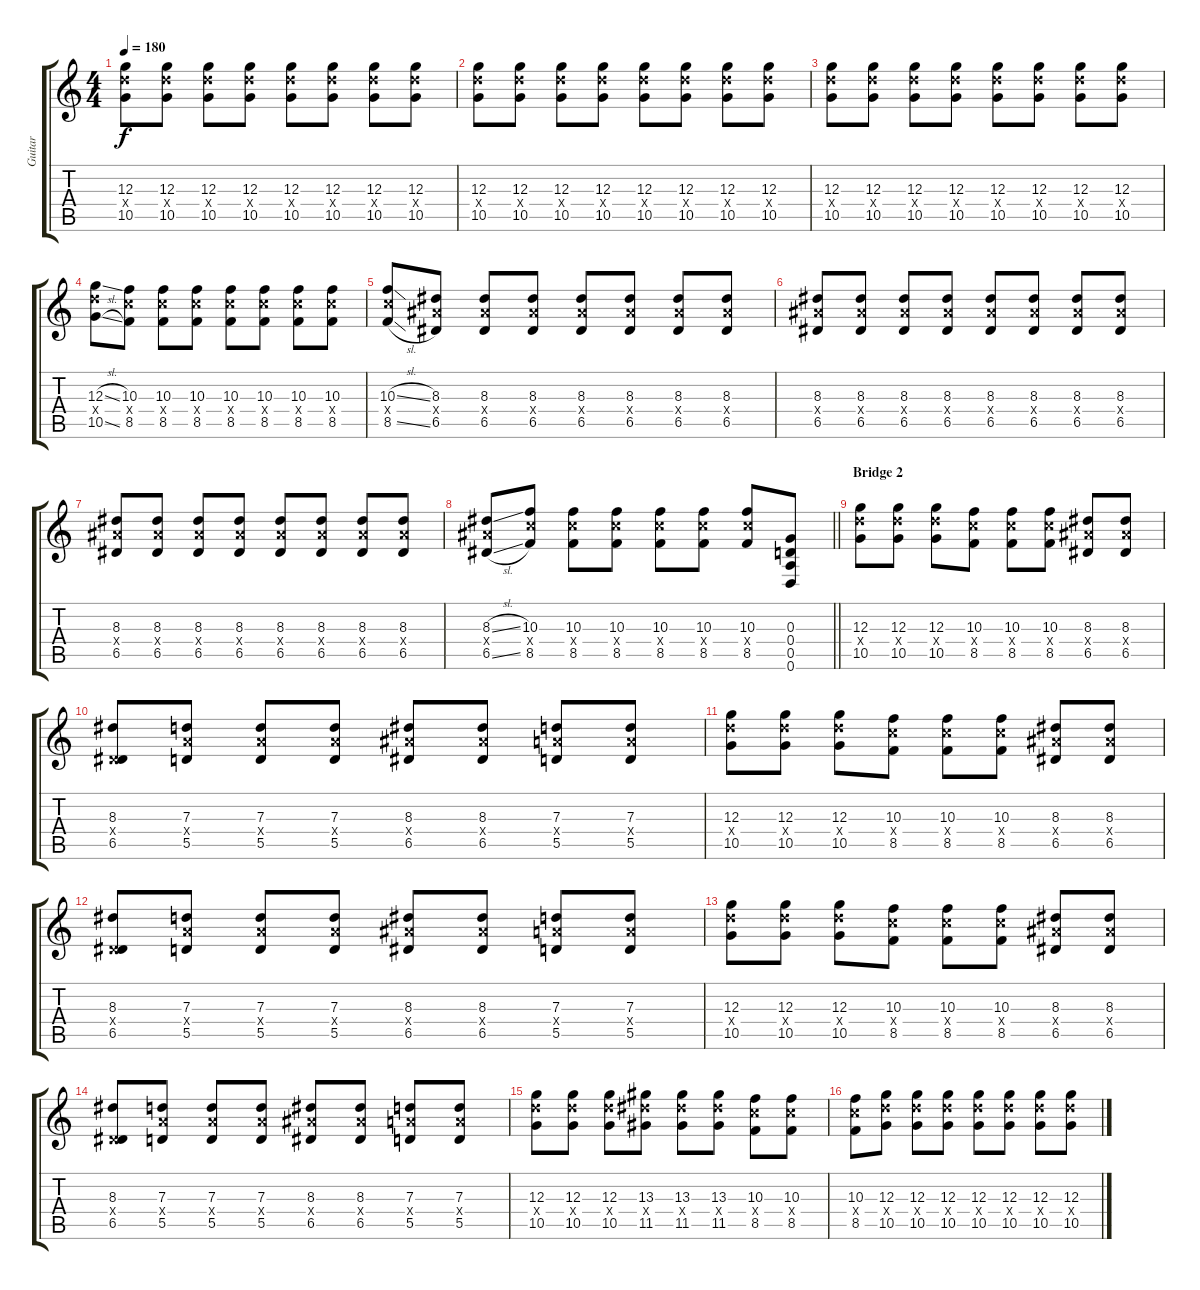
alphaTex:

\track ("Guitar" "Guitar") {instrument distortionguitar}
\staff {score tabs}
\tuning (E4 B3 G3 D3 A2 D2) {hide}
\ts (4 4)
\tempo 180
\clef g2
\ks c
(12.3 12.4{x} 10.5).8{dy f} (12.3 12.4{x} 10.5).8 (12.3 12.4{x} 10.5).8 (12.3 12.4{x} 10.5).8 (12.3 12.4{x} 10.5).8 (12.3 12.4{x} 10.5).8 (12.3 12.4{x} 10.5).8 (12.3 12.4{x} 10.5).8 |
(12.3 12.4{x} 10.5).8 (12.3 12.4{x} 10.5).8 (12.3 12.4{x} 10.5).8 (12.3 12.4{x} 10.5).8 (12.3 12.4{x} 10.5).8 (12.3 12.4{x} 10.5).8 (12.3 12.4{x} 10.5).8 (12.3 12.4{x} 10.5).8 |
(12.3 12.4{x} 10.5).8 (12.3 12.4{x} 10.5).8 (12.3 12.4{x} 10.5).8 (12.3 12.4{x} 10.5).8 (12.3 12.4{x} 10.5).8 (12.3 12.4{x} 10.5).8 (12.3 12.4{x} 10.5).8 (12.3 12.4{x} 10.5).8 |
(12.3{sl} 12.4{x} 10.5{sl}).8 (10.3 10.4{x} 8.5).8 (10.3 10.4{x} 8.5).8 (10.3 10.4{x} 8.5).8 (10.3 10.4{x} 8.5).8 (10.3 10.4{x} 8.5).8 (10.3 10.4{x} 8.5).8 (10.3 10.4{x} 8.5).8 |
(10.3{sl} 10.4{x} 8.5{sl}).8 (8.3 8.4{x} 6.5).8 (8.3 8.4{x} 6.5).8 (8.3 8.4{x} 6.5).8 (8.3 8.4{x} 6.5).8 (8.3 8.4{x} 6.5).8 (8.3 8.4{x} 6.5).8 (8.3 8.4{x} 6.5).8 |
(8.3 8.4{x} 6.5).8 (8.3 8.4{x} 6.5).8 (8.3 8.4{x} 6.5).8 (8.3 8.4{x} 6.5).8 (8.3 8.4{x} 6.5).8 (8.3 8.4{x} 6.5).8 (8.3 8.4{x} 6.5).8 (8.3 8.4{x} 6.5).8 |
(8.3 8.4{x} 6.5).8 (8.3 8.4{x} 6.5).8 (8.3 8.4{x} 6.5).8 (8.3 8.4{x} 6.5).8 (8.3 8.4{x} 6.5).8 (8.3 8.4{x} 6.5).8 (8.3 8.4{x} 6.5).8 (8.3 8.4{x} 6.5).8 |
\barLineRight lightlight
(8.3{sl} 8.4{x} 6.5{sl}).8 (10.3 10.4{x} 8.5).8 (10.3 10.4{x} 8.5).8 (10.3 10.4{x} 8.5).8 (10.3 10.4{x} 8.5).8 (10.3 10.4{x} 8.5).8 (10.3 10.4{x} 8.5).8 (0.3 0.4 0.5 0.6).8 |
\section ("" "Bridge 2")
(12.3 12.4{x} 10.5).8{volume 11 balance 2} (12.3 12.4{x} 10.5).8 (12.3 12.4{x} 10.5).8 (10.3 10.4{x} 8.5).8 (10.3 10.4{x} 8.5).8 (10.3 10.4{x} 8.5).8 (8.3 8.4{x} 6.5).8 (8.3 8.4{x} 6.5).8 |
(8.3 0.4{x} 6.5).8 (7.3 7.4{x} 5.5).8 (7.3 7.4{x} 5.5).8 (7.3 7.4{x} 5.5).8 (8.3 8.4{x} 6.5).8 (8.3 8.4{x} 6.5).8 (7.3 7.4{x} 5.5).8 (7.3 7.4{x} 5.5).8 |
(12.3 12.4{x} 10.5).8{volume 11 balance 14} (12.3 12.4{x} 10.5).8 (12.3 12.4{x} 10.5).8 (10.3 10.4{x} 8.5).8 (10.3 10.4{x} 8.5).8 (10.3 10.4{x} 8.5).8 (8.3 8.4{x} 6.5).8 (8.3 8.4{x} 6.5).8 |
(8.3 0.4{x} 6.5).8 (7.3 7.4{x} 5.5).8 (7.3 7.4{x} 5.5).8 (7.3 7.4{x} 5.5).8 (8.3 8.4{x} 6.5).8 (8.3 8.4{x} 6.5).8 (7.3 7.4{x} 5.5).8 (7.3 7.4{x} 5.5).8 |
(12.3 12.4{x} 10.5).8{volume 11 balance 2} (12.3 12.4{x} 10.5).8 (12.3 12.4{x} 10.5).8 (10.3 10.4{x} 8.5).8 (10.3 10.4{x} 8.5).8 (10.3 10.4{x} 8.5).8 (8.3 8.4{x} 6.5).8 (8.3 8.4{x} 6.5).8 |
(8.3 0.4{x} 6.5).8 (7.3 7.4{x} 5.5).8 (7.3 7.4{x} 5.5).8 (7.3 7.4{x} 5.5).8 (8.3 8.4{x} 6.5).8 (8.3 8.4{x} 6.5).8 (7.3 7.4{x} 5.5).8 (7.3 7.4{x} 5.5).8 |
(12.3 12.4{x} 10.5).8{volume 11 balance 8} (12.3 12.4{x} 10.5).8 (12.3 12.4{x} 10.5).8 (13.3 13.4{x} 11.5).8 (13.3 13.4{x} 11.5).8 (13.3 13.4{x} 11.5).8 (10.3 10.4{x} 8.5).8 (10.3 10.4{x} 8.5).8 |
(10.3 10.4{x} 8.5).8 (12.3 12.4{x} 10.5).8 (12.3 12.4{x} 10.5).8 (12.3 12.4{x} 10.5).8 (12.3 12.4{x} 10.5).8 (12.3 12.4{x} 10.5).8 (12.3 12.4{x} 10.5).8 (12.3 12.4{x} 10.5).8
